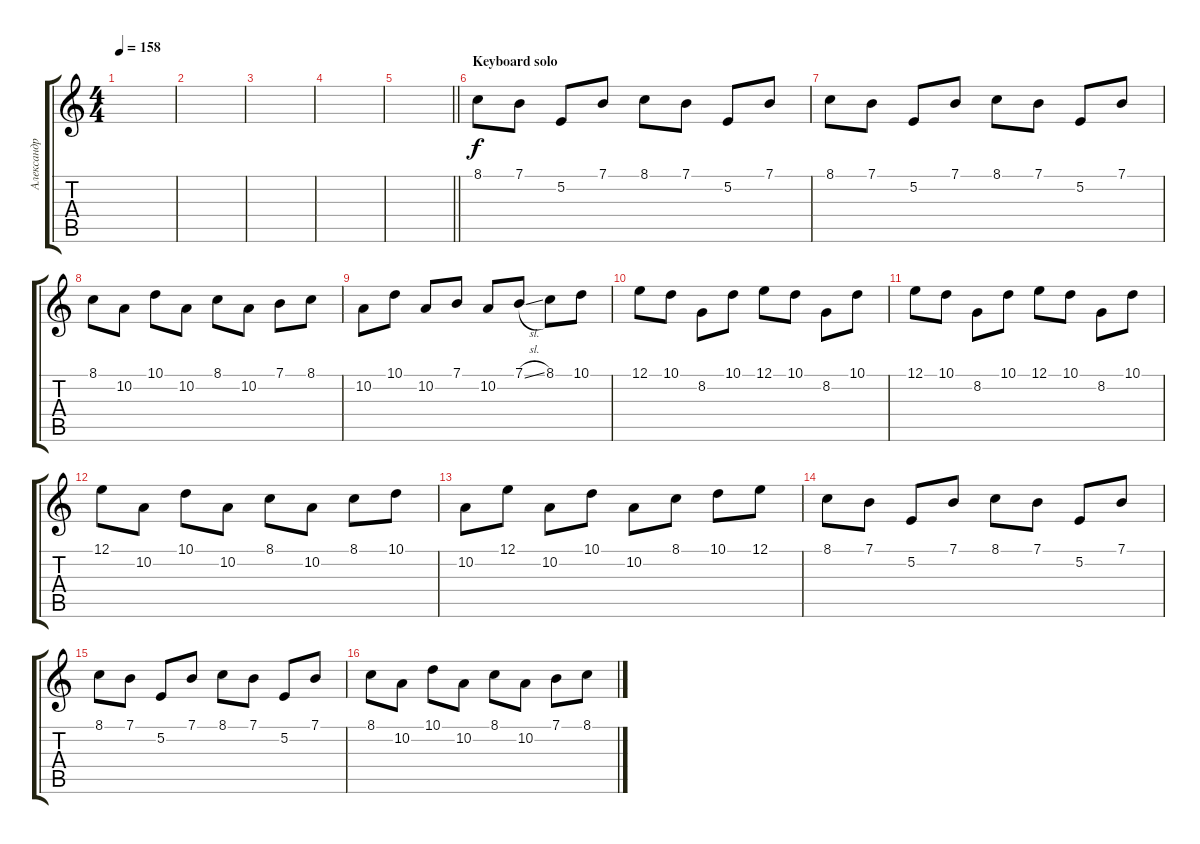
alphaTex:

\track ("Александр \"Wish\" Андрюхин" "Александр ") {instrument acousticgrandpiano}
\staff {score tabs}
\tuning (E4 B3 G3 D3 A2 E2) {hide}
\ts (4 4)
\tempo 158
\clef g2
\ks c
|
|
|
|
\barLineRight lightlight
|
\section ("" "Keyboard solo")
8.1.8{instrument sitar} 7.1.8 5.2.8 7.1.8 8.1.8 7.1.8 5.2.8 7.1.8 |
8.1.8 7.1.8 5.2.8 7.1.8 8.1.8 7.1.8 5.2.8 7.1.8 |
8.1.8 10.2.8 10.1.8 10.2.8 8.1.8 10.2.8 7.1.8 8.1.8 |
10.2.8 10.1.8 10.2.8 7.1.8 10.2.8 7.1{sl}.8 8.1.8 10.1.8 |
12.1.8 10.1.8 8.2.8 10.1.8 12.1.8 10.1.8 8.2.8 10.1.8 |
12.1.8 10.1.8 8.2.8 10.1.8 12.1.8 10.1.8 8.2.8 10.1.8 |
12.1.8 10.2.8 10.1.8 10.2.8 8.1.8 10.2.8 8.1.8 10.1.8 |
10.2.8 12.1.8 10.2.8 10.1.8 10.2.8 8.1.8 10.1.8 12.1.8 |
8.1.8 7.1.8 5.2.8 7.1.8 8.1.8 7.1.8 5.2.8 7.1.8 |
8.1.8 7.1.8 5.2.8 7.1.8 8.1.8 7.1.8 5.2.8 7.1.8 |
8.1.8 10.2.8 10.1.8 10.2.8 8.1.8 10.2.8 7.1.8 8.1.8
